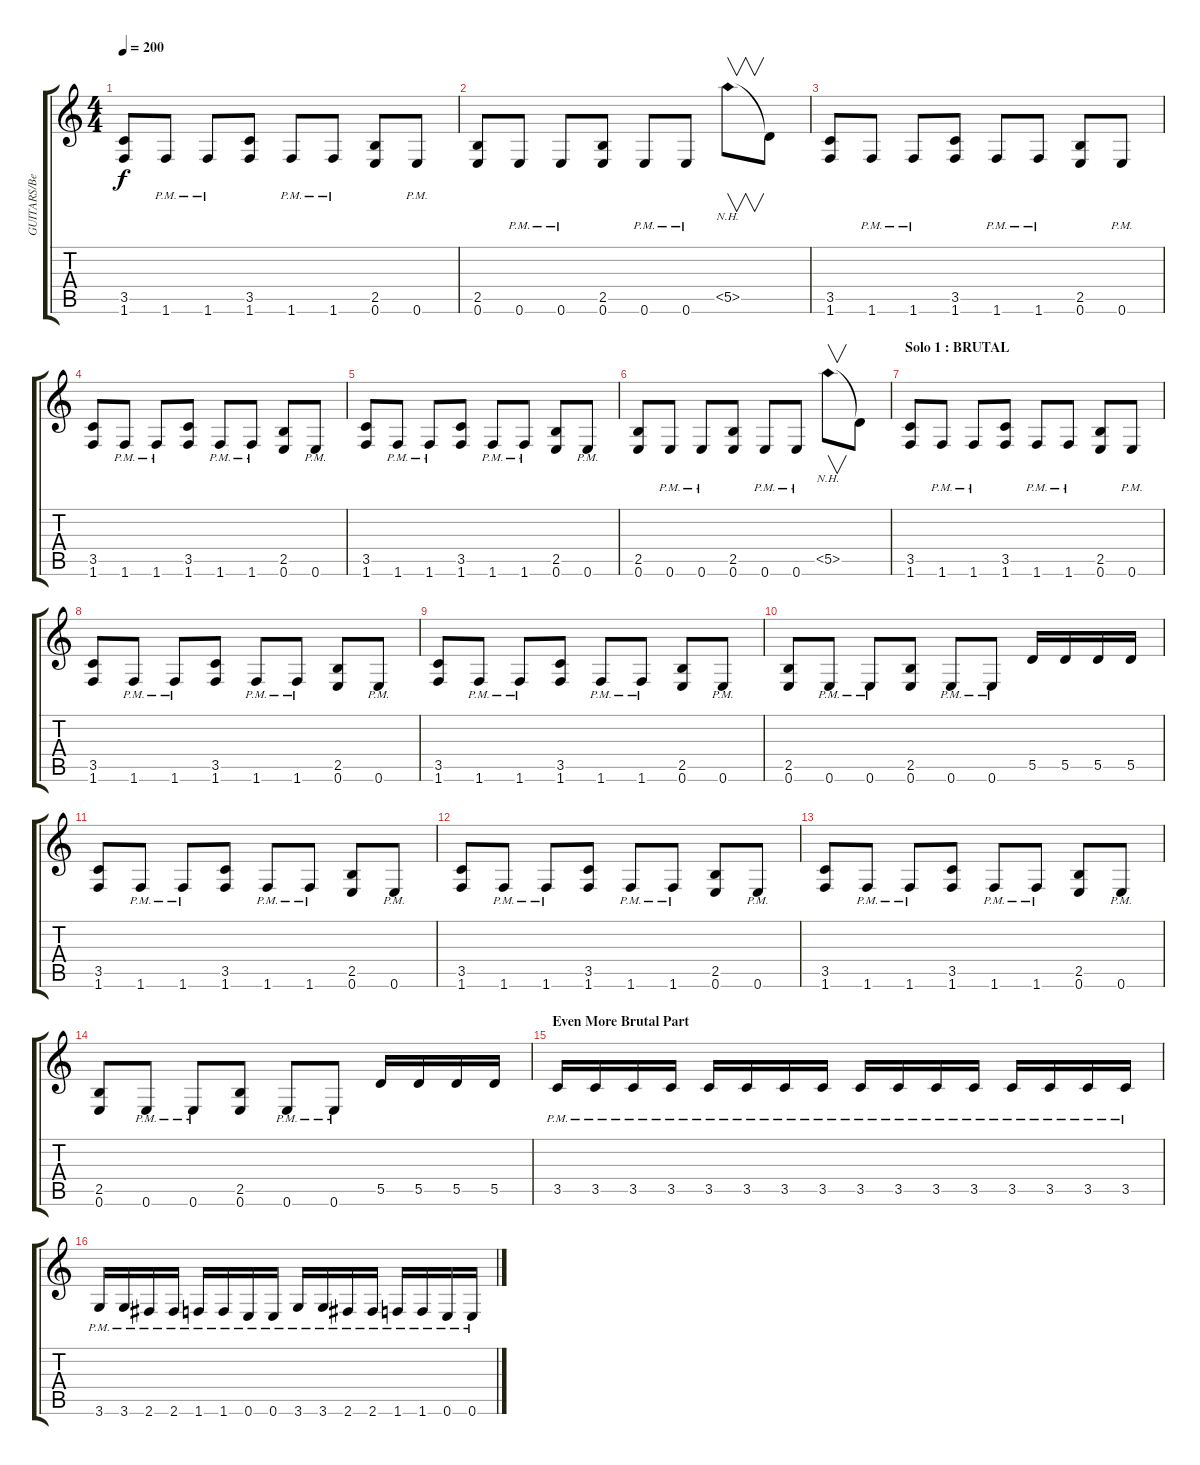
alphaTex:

\track ("GUITARS/Bells of Sorrow" "GUITARS/Be") {instrument distortionguitar}
\staff {score tabs}
\tuning (E4 B3 G3 D3 A2 E2) {hide}
\ts (4 4)
\tempo 200
\clef g2
\ks c
(3.5 1.6).8{dy f} 1.6{pm}.8 1.6{pm}.8 (3.5 1.6).8 1.6{pm}.8 1.6{pm}.8 (2.5 0.6).8 0.6{pm}.8 |
(2.5 0.6).8 0.6{pm}.8 0.6{pm}.8 (2.5 0.6).8 0.6{pm}.8 0.6{pm}.8 5.5{nh}.8{v} 5.5{t}.8 |
(3.5 1.6).8 1.6{pm}.8 1.6{pm}.8 (3.5 1.6).8 1.6{pm}.8 1.6{pm}.8 (2.5 0.6).8 0.6{pm}.8 |
(3.5 1.6).8 1.6{pm}.8 1.6{pm}.8 (3.5 1.6).8 1.6{pm}.8 1.6{pm}.8 (2.5 0.6).8 0.6{pm}.8 |
(3.5 1.6).8 1.6{pm}.8 1.6{pm}.8 (3.5 1.6).8 1.6{pm}.8 1.6{pm}.8 (2.5 0.6).8 0.6{pm}.8 |
(2.5 0.6).8 0.6{pm}.8 0.6{pm}.8 (2.5 0.6).8 0.6{pm}.8 0.6{pm}.8 5.5{nh}.8{v} 5.5{t}.8 |
\section ("" "Solo 1 : BRUTAL")
(3.5 1.6).8 1.6{pm}.8 1.6{pm}.8 (3.5 1.6).8 1.6{pm}.8 1.6{pm}.8 (2.5 0.6).8 0.6{pm}.8 |
(3.5 1.6).8 1.6{pm}.8 1.6{pm}.8 (3.5 1.6).8 1.6{pm}.8 1.6{pm}.8 (2.5 0.6).8 0.6{pm}.8 |
(3.5 1.6).8 1.6{pm}.8 1.6{pm}.8 (3.5 1.6).8 1.6{pm}.8 1.6{pm}.8 (2.5 0.6).8 0.6{pm}.8 |
(2.5 0.6).8 0.6{pm}.8 0.6{pm}.8 (2.5 0.6).8 0.6{pm}.8 0.6{pm}.8 5.5.16 5.5.16 5.5.16 5.5.16 |
(3.5 1.6).8 1.6{pm}.8 1.6{pm}.8 (3.5 1.6).8 1.6{pm}.8 1.6{pm}.8 (2.5 0.6).8 0.6{pm}.8 |
(3.5 1.6).8 1.6{pm}.8 1.6{pm}.8 (3.5 1.6).8 1.6{pm}.8 1.6{pm}.8 (2.5 0.6).8 0.6{pm}.8 |
(3.5 1.6).8 1.6{pm}.8 1.6{pm}.8 (3.5 1.6).8 1.6{pm}.8 1.6{pm}.8 (2.5 0.6).8 0.6{pm}.8 |
(2.5 0.6).8 0.6{pm}.8 0.6{pm}.8 (2.5 0.6).8 0.6{pm}.8 0.6{pm}.8 5.5.16 5.5.16 5.5.16 5.5.16 |
\section ("" "Even More Brutal Part")
3.5{pm}.16 3.5{pm}.16 3.5{pm}.16 3.5{pm}.16 3.5{pm}.16 3.5{pm}.16 3.5{pm}.16 3.5{pm}.16 3.5{pm}.16 3.5{pm}.16 3.5{pm}.16 3.5{pm}.16 3.5{pm}.16 3.5{pm}.16 3.5{pm}.16 3.5{pm}.16 |
3.6{pm}.16 3.6{pm}.16 2.6{pm}.16 2.6{pm}.16 1.6{pm}.16 1.6{pm}.16 0.6{pm}.16 0.6{pm}.16 3.6{pm}.16 3.6{pm}.16 2.6{pm}.16 2.6{pm}.16 1.6{pm}.16 1.6{pm}.16 0.6{pm}.16 0.6{pm}.16
